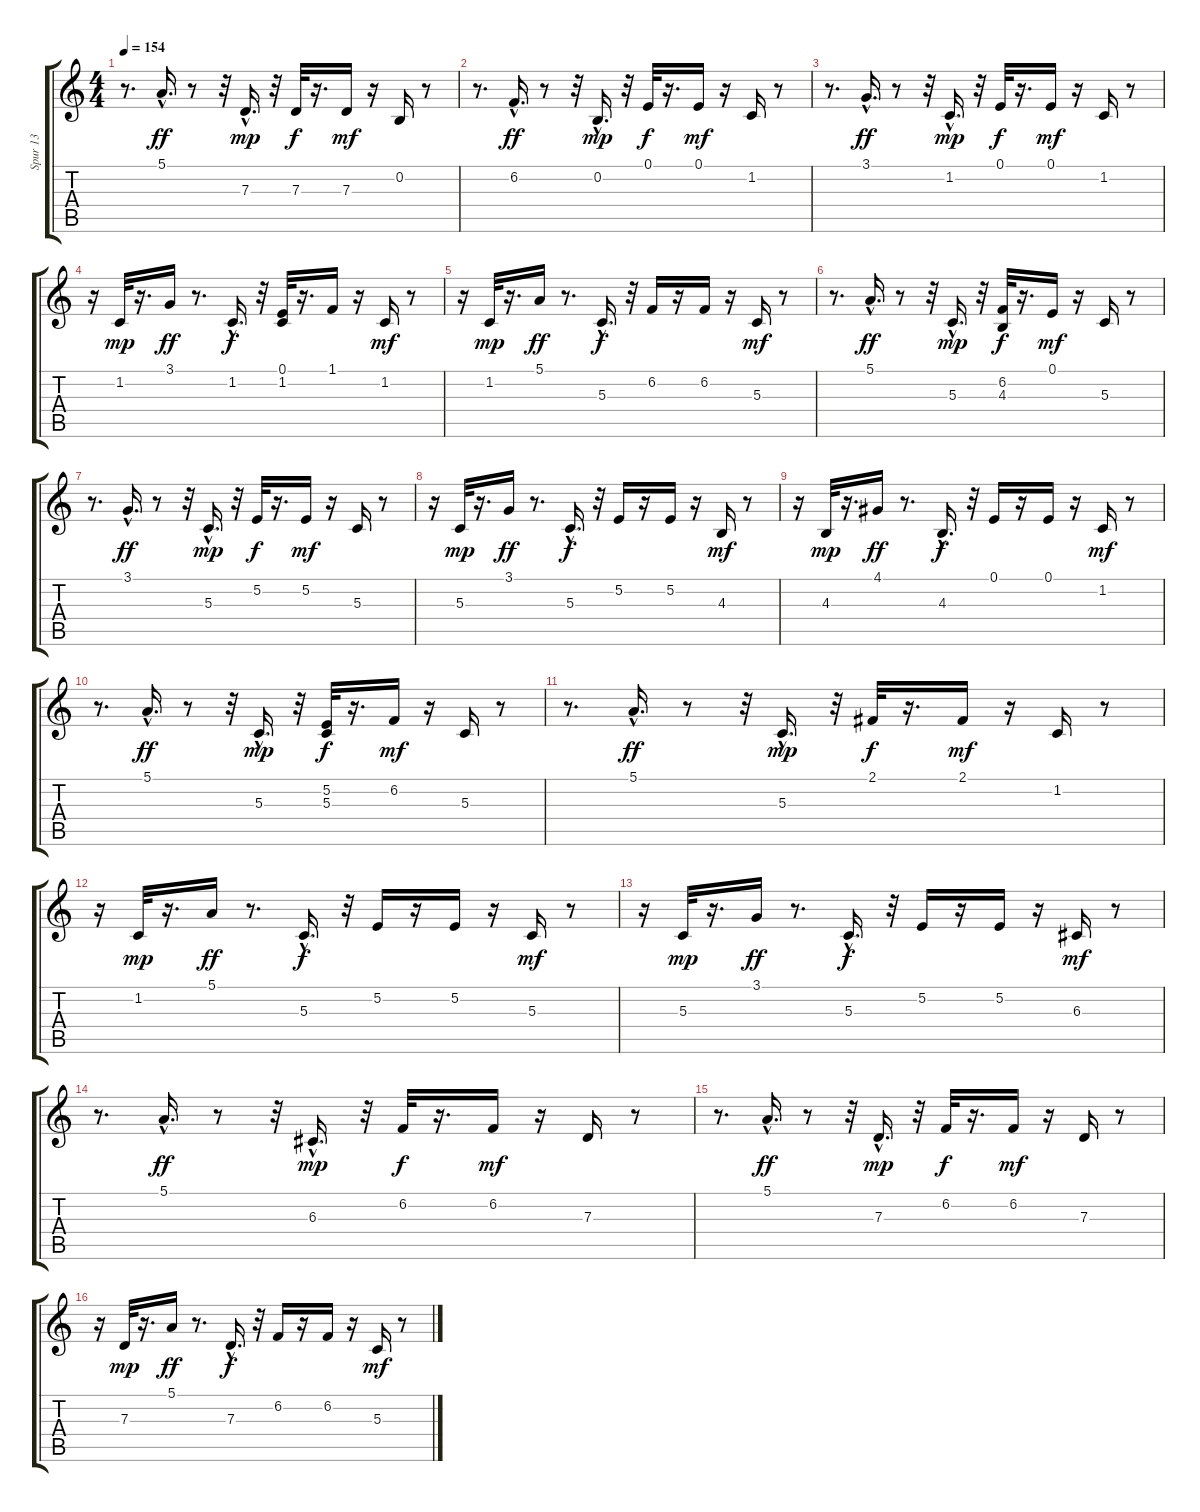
\track ("Spur 13" "Spur 13") {instrument lead2sawtooth}
\staff {score tabs}
\tuning (E4 B3 G3 D3 A2 E2) {hide}
\ts (4 4)
\tempo 154
\clef g2
\ks c
r.8{d dy mf} 5.1{hac}.16{d dy ff} r.8 r.32 7.3{hac}.16{d dy mp} r.32 7.3.32{dy f} r.16{d} 7.3.16{dy mf} r.16 0.2.16 r.8 |
r.8{d} 6.2{hac}.16{d dy ff} r.8 r.32 0.2{hac}.16{d dy mp} r.32 0.1.32{dy f} r.16{d} 0.1.16{dy mf} r.16 1.2.16 r.8 |
r.8{d} 3.1{hac}.16{d dy ff} r.8 r.32 1.2{hac}.16{d dy mp} r.32 0.1.32{dy f} r.16{d} 0.1.16{dy mf} r.16 1.2.16 r.8 |
r.16 1.2.32{dy mp} r.16{d} 3.1.16{dy ff} r.8{d} 1.2{hac}.16{d dy f} r.32 (0.1 1.2).32 r.16{d} 1.1.16 r.16 1.2.16{dy mf} r.8 |
r.16 1.2.32{dy mp} r.16{d} 5.1.16{dy ff} r.8{d} 5.3{hac}.16{d dy f} r.32 6.2.16 r.16 6.2.16 r.16 5.3.16{dy mf} r.8 |
r.8{d} 5.1{hac}.16{d dy ff} r.8 r.32 5.3{hac}.16{d dy mp} r.32 (6.2 4.3).32{dy f} r.16{d} 0.1.16{dy mf} r.16 5.3.16 r.8 |
r.8{d} 3.1{hac}.16{d dy ff} r.8 r.32 5.3{hac}.16{d dy mp} r.32 5.2.32{dy f} r.16{d} 5.2.16{dy mf} r.16 5.3.16 r.8 |
r.16 5.3.32{dy mp} r.16{d} 3.1.16{dy ff} r.8{d} 5.3{hac}.16{d dy f} r.32 5.2.16 r.16 5.2.16 r.16 4.3.16{dy mf} r.8 |
r.16 4.3.32{dy mp} r.16{d} 4.1.16{dy ff} r.8{d} 4.3{hac}.16{d dy f} r.32 0.1.16 r.16 0.1.16 r.16 1.2.16{dy mf} r.8 |
r.8{d} 5.1{hac}.16{d dy ff} r.8 r.32 5.3{hac}.16{d dy mp} r.32 (5.2 5.3).32{dy f} r.16{d} 6.2.16{dy mf} r.16 5.3.16 r.8 |
r.8{d} 5.1{hac}.16{d dy ff} r.8 r.32 5.3{hac}.16{d dy mp} r.32 2.1.32{dy f} r.16{d} 2.1.16{dy mf} r.16 1.2.16 r.8 |
r.16 1.2.32{dy mp} r.16{d} 5.1.16{dy ff} r.8{d} 5.3{hac}.16{d dy f} r.32 5.2.16 r.16 5.2.16 r.16 5.3.16{dy mf} r.8 |
r.16 5.3.32{dy mp} r.16{d} 3.1.16{dy ff} r.8{d} 5.3{hac}.16{d dy f} r.32 5.2.16 r.16 5.2.16 r.16 6.3.16{dy mf} r.8 |
r.8{d} 5.1{hac}.16{d dy ff} r.8 r.32 6.3{hac}.16{d dy mp} r.32 6.2.32{dy f} r.16{d} 6.2.16{dy mf} r.16 7.3.16 r.8 |
r.8{d} 5.1{hac}.16{d dy ff} r.8 r.32 7.3{hac}.16{d dy mp} r.32 6.2.32{dy f} r.16{d} 6.2.16{dy mf} r.16 7.3.16 r.8 |
r.16 7.3.32{dy mp} r.16{d} 5.1.16{dy ff} r.8{d} 7.3{hac}.16{d dy f} r.32 6.2.16 r.16 6.2.16 r.16 5.3.16{dy mf} r.8
